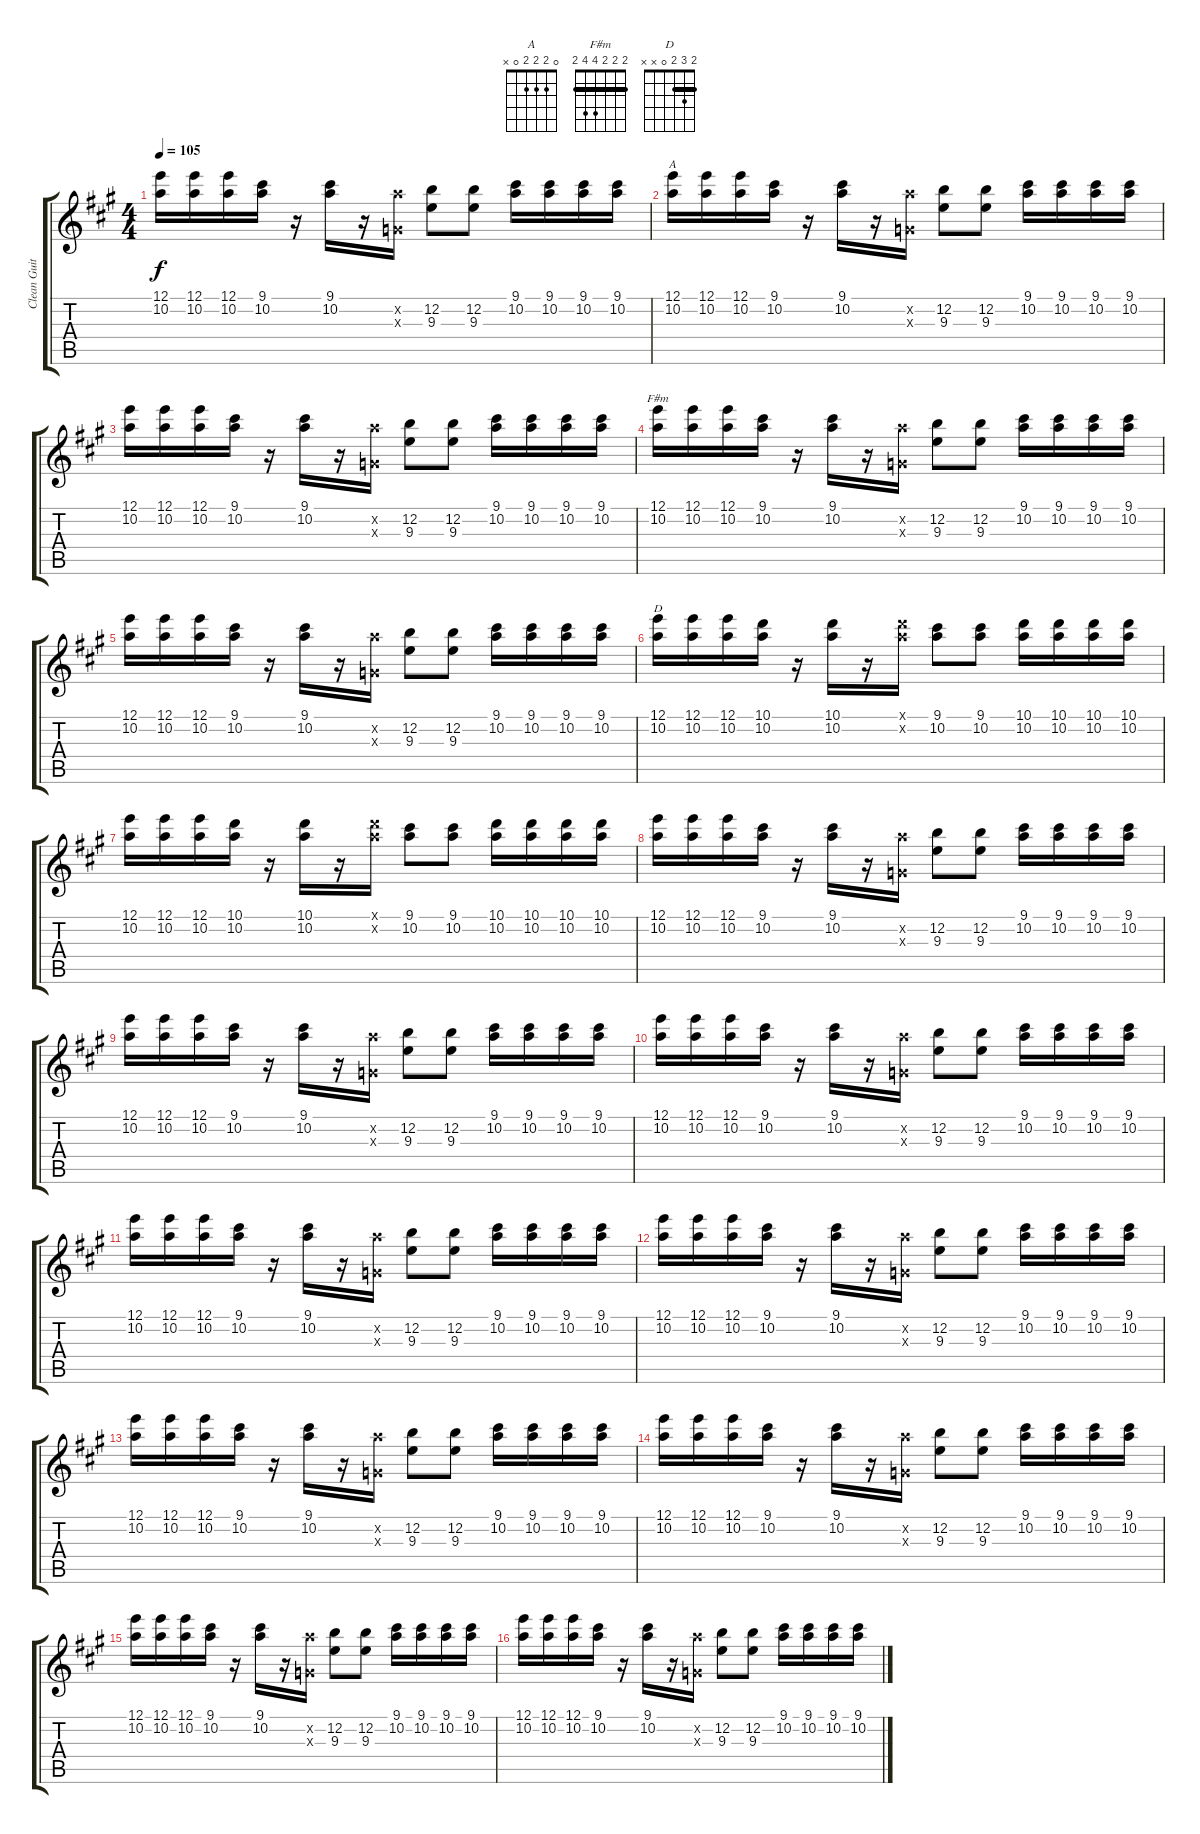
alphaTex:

\track ("Clean Guitar 1" "Clean Guit") {instrument electricguitarclean}
\staff {score tabs}
\tuning (E4 B3 G3 D3 A2 E2) {hide}
\chord ("A" 0 2 2 2 0 x)
\chord ("F#m" 2 2 2 4 4 2) {barre 2}
\chord ("D" 2 3 2 0 x x) {barre 2}
\ts (4 4)
\tempo 105
\clef g2
\ks a
(12.1 10.2).16{dy f} (12.1 10.2).16 (12.1 10.2).16 (9.1 10.2).16 r.16 (9.1 10.2).16 r.16 (10.2{x} 0.3{x}).16 (12.2 9.3).8 (12.2 9.3).8 (9.1 10.2).16 (9.1 10.2).16 (9.1 10.2).16 (9.1 10.2).16 |
(12.1 10.2).16{ch "A"} (12.1 10.2).16 (12.1 10.2).16 (9.1 10.2).16 r.16 (9.1 10.2).16 r.16 (10.2{x} 0.3{x}).16 (12.2 9.3).8 (12.2 9.3).8 (9.1 10.2).16 (9.1 10.2).16 (9.1 10.2).16 (9.1 10.2).16 |
(12.1 10.2).16 (12.1 10.2).16 (12.1 10.2).16 (9.1 10.2).16 r.16 (9.1 10.2).16 r.16 (10.2{x} 0.3{x}).16 (12.2 9.3).8 (12.2 9.3).8 (9.1 10.2).16 (9.1 10.2).16 (9.1 10.2).16 (9.1 10.2).16 |
(12.1 10.2).16{ch "F#m"} (12.1 10.2).16 (12.1 10.2).16 (9.1 10.2).16 r.16 (9.1 10.2).16 r.16 (10.2{x} 0.3{x}).16 (12.2 9.3).8 (12.2 9.3).8 (9.1 10.2).16 (9.1 10.2).16 (9.1 10.2).16 (9.1 10.2).16 |
(12.1 10.2).16 (12.1 10.2).16 (12.1 10.2).16 (9.1 10.2).16 r.16 (9.1 10.2).16 r.16 (10.2{x} 0.3{x}).16 (12.2 9.3).8 (12.2 9.3).8 (9.1 10.2).16 (9.1 10.2).16 (9.1 10.2).16 (9.1 10.2).16 |
(12.1 10.2).16{ch "D"} (12.1 10.2).16 (12.1 10.2).16 (10.1 10.2).16 r.16 (10.1 10.2).16 r.16 (10.1{x} 10.2{x}).16 (9.1 10.2).8 (9.1 10.2).8 (10.1 10.2).16 (10.1 10.2).16 (10.1 10.2).16 (10.1 10.2).16 |
(12.1 10.2).16 (12.1 10.2).16 (12.1 10.2).16 (10.1 10.2).16 r.16 (10.1 10.2).16 r.16 (10.1{x} 10.2{x}).16 (9.1 10.2).8 (9.1 10.2).8 (10.1 10.2).16 (10.1 10.2).16 (10.1 10.2).16 (10.1 10.2).16 |
(12.1 10.2).16 (12.1 10.2).16 (12.1 10.2).16 (9.1 10.2).16 r.16 (9.1 10.2).16 r.16 (10.2{x} 0.3{x}).16 (12.2 9.3).8 (12.2 9.3).8 (9.1 10.2).16 (9.1 10.2).16 (9.1 10.2).16 (9.1 10.2).16 |
(12.1 10.2).16 (12.1 10.2).16 (12.1 10.2).16 (9.1 10.2).16 r.16 (9.1 10.2).16 r.16 (10.2{x} 0.3{x}).16 (12.2 9.3).8 (12.2 9.3).8 (9.1 10.2).16 (9.1 10.2).16 (9.1 10.2).16 (9.1 10.2).16 |
(12.1 10.2).16 (12.1 10.2).16 (12.1 10.2).16 (9.1 10.2).16 r.16 (9.1 10.2).16 r.16 (10.2{x} 0.3{x}).16 (12.2 9.3).8 (12.2 9.3).8 (9.1 10.2).16 (9.1 10.2).16 (9.1 10.2).16 (9.1 10.2).16 |
(12.1 10.2).16 (12.1 10.2).16 (12.1 10.2).16 (9.1 10.2).16 r.16 (9.1 10.2).16 r.16 (10.2{x} 0.3{x}).16 (12.2 9.3).8 (12.2 9.3).8 (9.1 10.2).16 (9.1 10.2).16 (9.1 10.2).16 (9.1 10.2).16 |
(12.1 10.2).16 (12.1 10.2).16 (12.1 10.2).16 (9.1 10.2).16 r.16 (9.1 10.2).16 r.16 (10.2{x} 0.3{x}).16 (12.2 9.3).8 (12.2 9.3).8 (9.1 10.2).16 (9.1 10.2).16 (9.1 10.2).16 (9.1 10.2).16 |
(12.1 10.2).16 (12.1 10.2).16 (12.1 10.2).16 (9.1 10.2).16 r.16 (9.1 10.2).16 r.16 (10.2{x} 0.3{x}).16 (12.2 9.3).8 (12.2 9.3).8 (9.1 10.2).16 (9.1 10.2).16 (9.1 10.2).16 (9.1 10.2).16 |
(12.1 10.2).16 (12.1 10.2).16 (12.1 10.2).16 (9.1 10.2).16 r.16 (9.1 10.2).16 r.16 (10.2{x} 0.3{x}).16 (12.2 9.3).8 (12.2 9.3).8 (9.1 10.2).16 (9.1 10.2).16 (9.1 10.2).16 (9.1 10.2).16 |
(12.1 10.2).16 (12.1 10.2).16 (12.1 10.2).16 (9.1 10.2).16 r.16 (9.1 10.2).16 r.16 (10.2{x} 0.3{x}).16 (12.2 9.3).8 (12.2 9.3).8 (9.1 10.2).16 (9.1 10.2).16 (9.1 10.2).16 (9.1 10.2).16 |
(12.1 10.2).16 (12.1 10.2).16 (12.1 10.2).16 (9.1 10.2).16 r.16 (9.1 10.2).16 r.16 (10.2{x} 0.3{x}).16 (12.2 9.3).8 (12.2 9.3).8 (9.1 10.2).16 (9.1 10.2).16 (9.1 10.2).16 (9.1 10.2).16
